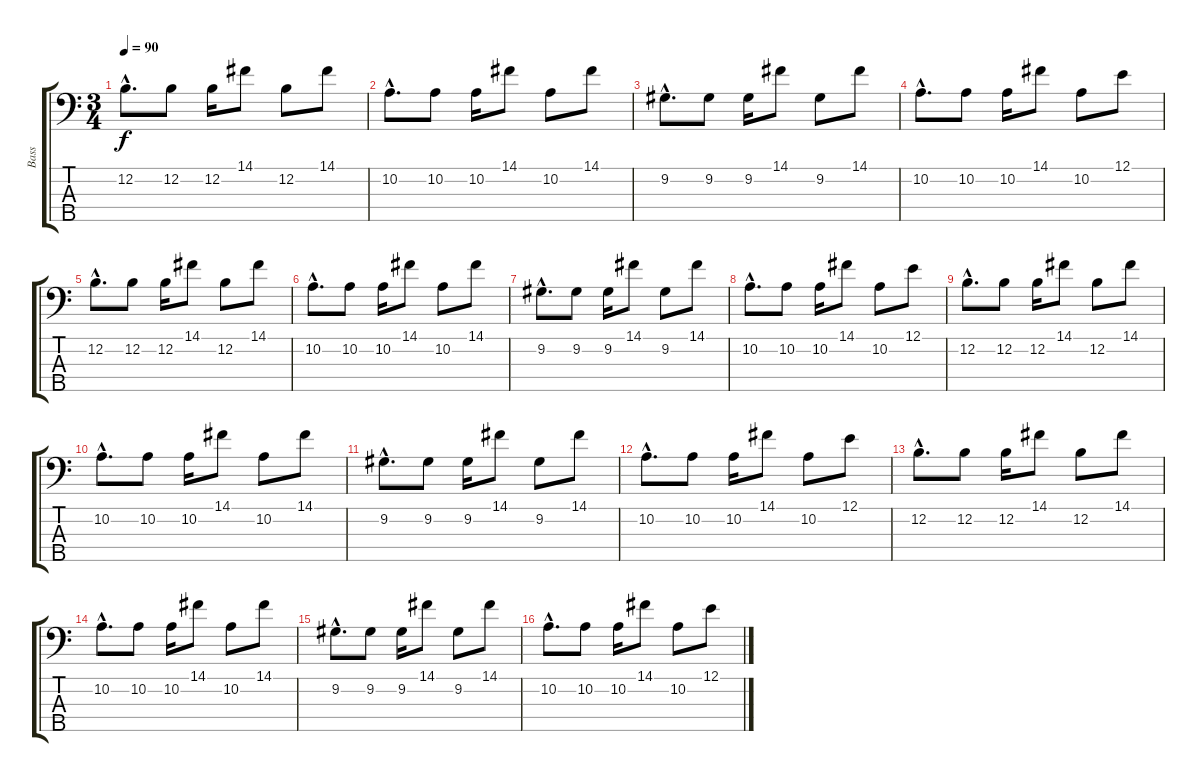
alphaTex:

\track ("Bass" "Bass") {instrument electricbassfinger}
\staff {score tabs}
\tuning (E2 B1 Gb1 B0 Bb0) {hide}
\ts (3 4)
\tempo 90
\clef f4
\ks c
12.2{hac}.8{d dy f} 12.2.8 12.2.16 14.1.8 12.2.8 14.1.8 |
10.2{hac}.8{d} 10.2.8 10.2.16 14.1.8 10.2.8 14.1.8 |
9.2{hac}.8{d} 9.2.8 9.2.16 14.1.8 9.2.8 14.1.8 |
10.2{hac}.8{d} 10.2.8 10.2.16 14.1.8 10.2.8 12.1.8 |
12.2{hac}.8{d} 12.2.8 12.2.16 14.1.8 12.2.8 14.1.8 |
10.2{hac}.8{d} 10.2.8 10.2.16 14.1.8 10.2.8 14.1.8 |
9.2{hac}.8{d} 9.2.8 9.2.16 14.1.8 9.2.8 14.1.8 |
10.2{hac}.8{d} 10.2.8 10.2.16 14.1.8 10.2.8 12.1.8 |
12.2{hac}.8{d} 12.2.8 12.2.16 14.1.8 12.2.8 14.1.8 |
10.2{hac}.8{d} 10.2.8 10.2.16 14.1.8 10.2.8 14.1.8 |
9.2{hac}.8{d} 9.2.8 9.2.16 14.1.8 9.2.8 14.1.8 |
10.2{hac}.8{d} 10.2.8 10.2.16 14.1.8 10.2.8 12.1.8 |
12.2{hac}.8{d} 12.2.8 12.2.16 14.1.8 12.2.8 14.1.8 |
10.2{hac}.8{d} 10.2.8 10.2.16 14.1.8 10.2.8 14.1.8 |
9.2{hac}.8{d} 9.2.8 9.2.16 14.1.8 9.2.8 14.1.8 |
10.2{hac}.8{d} 10.2.8 10.2.16 14.1.8 10.2.8 12.1.8
